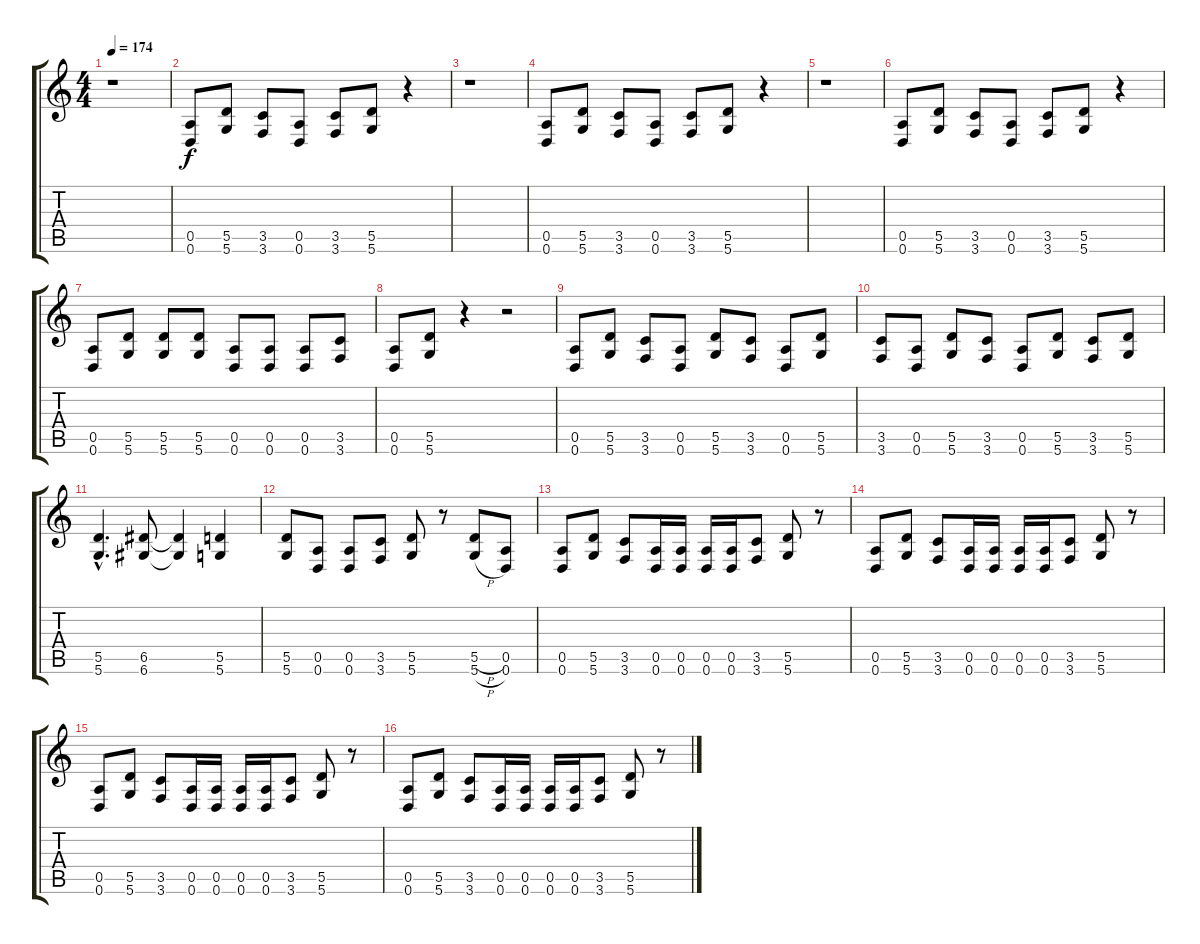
\track "" {instrument distortionguitar}
\staff {score tabs}
\tuning (E4 B3 G3 D3 A2 D2) {hide}
\ts (4 4)
\tempo 174
\clef g2
\ks c
r.1{dy f instrument distortionguitar} |
(0.5 0.6).8 (5.5 5.6).8 (3.5 3.6).8 (0.5 0.6).8 (3.5 3.6).8 (5.5 5.6).8 r.4 |
r.1 |
(0.5 0.6).8 (5.5 5.6).8 (3.5 3.6).8 (0.5 0.6).8 (3.5 3.6).8 (5.5 5.6).8 r.4 |
r.1 |
(0.5 0.6).8 (5.5 5.6).8 (3.5 3.6).8 (0.5 0.6).8 (3.5 3.6).8 (5.5 5.6).8 r.4 |
(0.5 0.6).8 (5.5 5.6).8 (5.5 5.6).8 (5.5 5.6).8 (0.5 0.6).8 (0.5 0.6).8 (0.5 0.6).8 (3.5 3.6).8 |
(0.5 0.6).8 (5.5 5.6).8 r.4 r.2 |
(0.5 0.6).8 (5.5 5.6).8 (3.5 3.6).8 (0.5 0.6).8 (5.5 5.6).8 (3.5 3.6).8 (0.5 0.6).8 (5.5 5.6).8 |
(3.5 3.6).8 (0.5 0.6).8 (5.5 5.6).8 (3.5 3.6).8 (0.5 0.6).8 (5.5 5.6).8 (3.5 3.6).8 (5.5 5.6).8 |
(5.5{hac} 5.6{hac}).4{d} (6.5 6.6).8 (6.5{t} 6.6{t}).4 (5.5 5.6).4 |
(5.5 5.6).8 (0.5 0.6).8 (0.5 0.6).8 (3.5 3.6).8 (5.5 5.6).8 r.8 (5.5{h} 5.6{h}).8 (0.5 0.6).8 |
(0.5 0.6).8 (5.5 5.6).8 (3.5 3.6).8 (0.5 0.6).16 (0.5 0.6).16 (0.5 0.6).16 (0.5 0.6).16 (3.5 3.6).8 (5.5 5.6).8 r.8 |
(0.5 0.6).8 (5.5 5.6).8 (3.5 3.6).8 (0.5 0.6).16 (0.5 0.6).16 (0.5 0.6).16 (0.5 0.6).16 (3.5 3.6).8 (5.5 5.6).8 r.8 |
(0.5 0.6).8 (5.5 5.6).8 (3.5 3.6).8 (0.5 0.6).16 (0.5 0.6).16 (0.5 0.6).16 (0.5 0.6).16 (3.5 3.6).8 (5.5 5.6).8 r.8 |
(0.5 0.6).8 (5.5 5.6).8 (3.5 3.6).8 (0.5 0.6).16 (0.5 0.6).16 (0.5 0.6).16 (0.5 0.6).16 (3.5 3.6).8 (5.5 5.6).8 r.8
